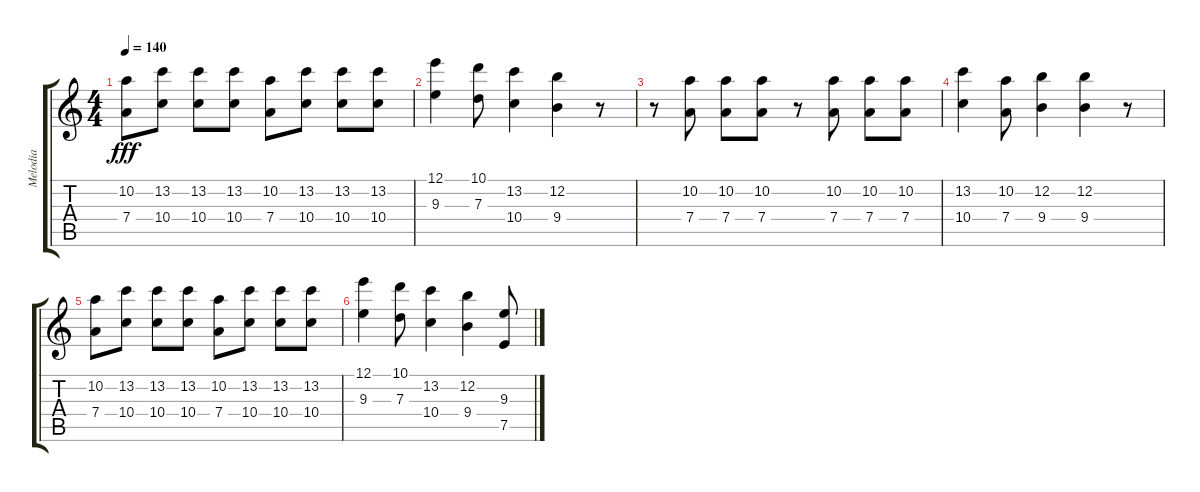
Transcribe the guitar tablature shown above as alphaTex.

\track ("Melodia" "Melodia") {instrument distortionguitar}
\staff {score tabs}
\tuning (E4 B3 G3 D3 A2 E2) {hide}
\ts (4 4)
\tempo 140
\clef g2
\ks c
(10.2{t} 7.4{t}).8{dy fff} (13.2 10.4).8 (13.2 10.4).8 (13.2 10.4).8 (10.2 7.4).8 (13.2 10.4).8 (13.2 10.4).8 (13.2 10.4).8 |
(12.1 9.3).4 (10.1 7.3).8 (13.2 10.4).4 (12.2 9.4).4 r.8 |
r.8 (10.2 7.4).8 (10.2 7.4).8 (10.2 7.4).8 r.8 (10.2 7.4).8 (10.2 7.4).8 (10.2 7.4).8 |
(13.2 10.4).4 (10.2 7.4).8 (12.2 9.4).4 (12.2 9.4).4 r.8 |
(10.2 7.4).8 (13.2 10.4).8 (13.2 10.4).8 (13.2 10.4).8 (10.2 7.4).8 (13.2 10.4).8 (13.2 10.4).8 (13.2 10.4).8 |
(12.1 9.3).4 (10.1 7.3).8 (13.2 10.4).4 (12.2 9.4).4 (9.3 7.5).8
